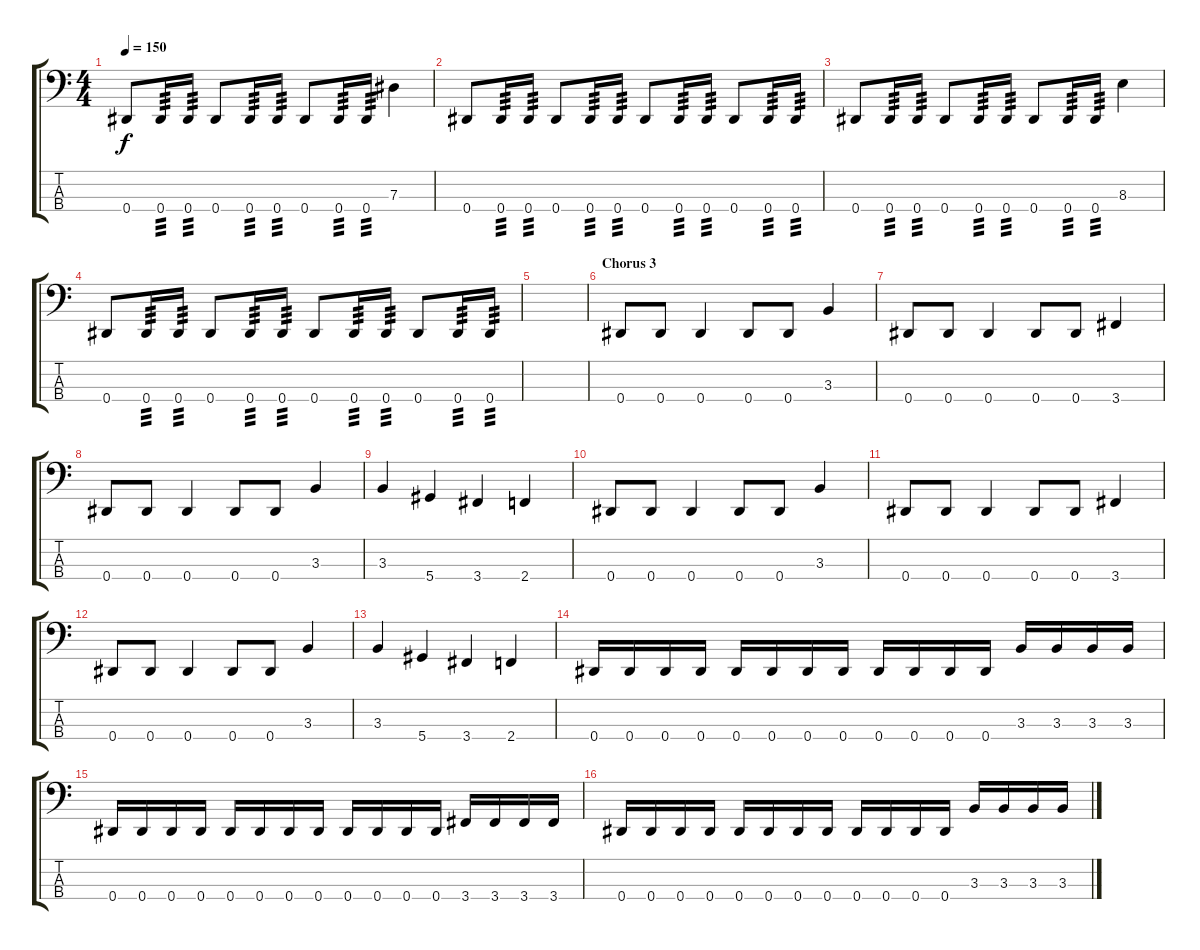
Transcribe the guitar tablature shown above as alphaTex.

\track "" {instrument electricbasspick}
\staff {score tabs}
\tuning (Gb2 Db2 Ab1 Eb1) {hide}
\ts (4 4)
\tempo 150
\clef f4
\ks c
0.4.8{dy f} 0.4.16{tp 3} 0.4.16{tp 3} 0.4.8 0.4.16{tp 3} 0.4.16{tp 3} 0.4.8 0.4.16{tp 3} 0.4.16{tp 3} 7.3.4 |
0.4.8 0.4.16{tp 3} 0.4.16{tp 3} 0.4.8 0.4.16{tp 3} 0.4.16{tp 3} 0.4.8 0.4.16{tp 3} 0.4.16{tp 3} 0.4.8 0.4.16{tp 3} 0.4.16{tp 3} |
0.4.8 0.4.16{tp 3} 0.4.16{tp 3} 0.4.8 0.4.16{tp 3} 0.4.16{tp 3} 0.4.8 0.4.16{tp 3} 0.4.16{tp 3} 8.3.4 |
0.4.8 0.4.16{tp 3} 0.4.16{tp 3} 0.4.8 0.4.16{tp 3} 0.4.16{tp 3} 0.4.8 0.4.16{tp 3} 0.4.16{tp 3} 0.4.8 0.4.16{tp 3} 0.4.16{tp 3} |
|
\section ("" "Chorus 3")
0.4.8 0.4.8 0.4.4 0.4.8 0.4.8 3.3.4 |
0.4.8 0.4.8 0.4.4 0.4.8 0.4.8 3.4.4 |
0.4.8 0.4.8 0.4.4 0.4.8 0.4.8 3.3.4 |
3.3.4 5.4.4 3.4.4 2.4.4 |
0.4.8 0.4.8 0.4.4 0.4.8 0.4.8 3.3.4 |
0.4.8 0.4.8 0.4.4 0.4.8 0.4.8 3.4.4 |
0.4.8 0.4.8 0.4.4 0.4.8 0.4.8 3.3.4 |
3.3.4 5.4.4 3.4.4 2.4.4 |
0.4.16 0.4.16 0.4.16 0.4.16 0.4.16 0.4.16 0.4.16 0.4.16 0.4.16 0.4.16 0.4.16 0.4.16 3.3.16 3.3.16 3.3.16 3.3.16 |
0.4.16 0.4.16 0.4.16 0.4.16 0.4.16 0.4.16 0.4.16 0.4.16 0.4.16 0.4.16 0.4.16 0.4.16 3.4.16 3.4.16 3.4.16 3.4.16 |
0.4.16 0.4.16 0.4.16 0.4.16 0.4.16 0.4.16 0.4.16 0.4.16 0.4.16 0.4.16 0.4.16 0.4.16 3.3.16 3.3.16 3.3.16 3.3.16
